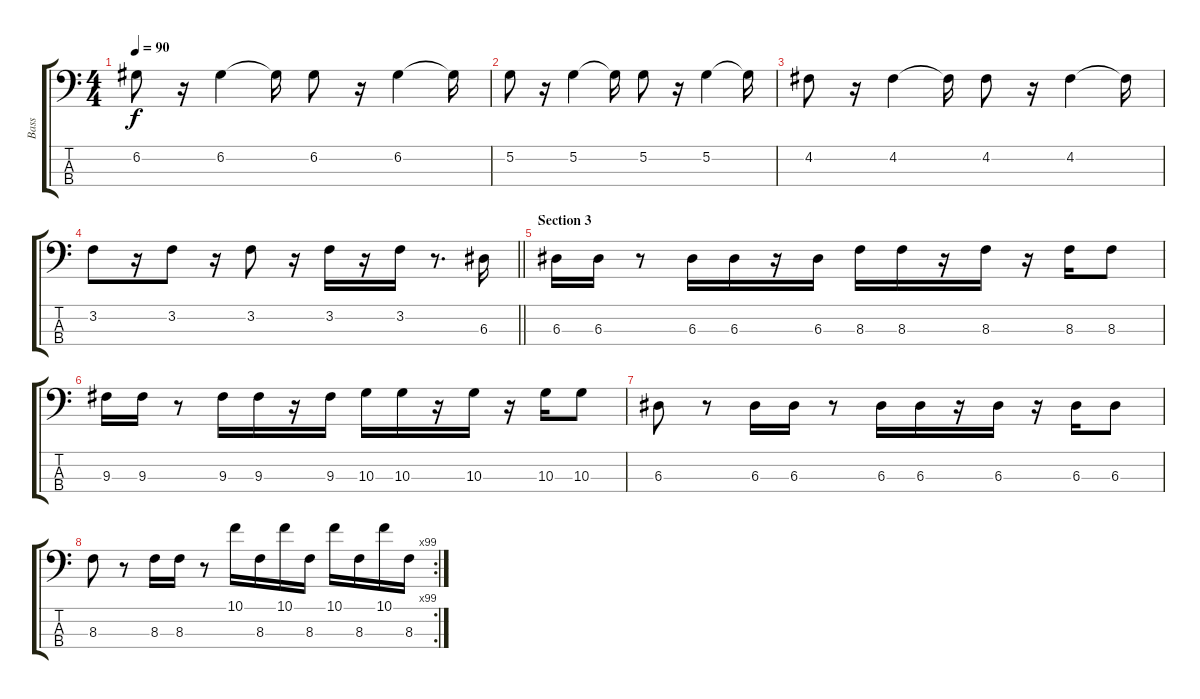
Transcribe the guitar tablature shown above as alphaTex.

\track ("Bass" "Bass") {instrument electricbassfinger}
\staff {score tabs}
\tuning (G2 D2 A1 E1) {hide}
\ts (4 4)
\tempo 90
\clef f4
\ks c
6.2.8{dy f} r.16 6.2.4 6.2{t}.16 6.2.8 r.16 6.2.4 6.2{t}.16 |
5.2.8 r.16 5.2.4 5.2{t}.16 5.2.8 r.16 5.2.4 5.2{t}.16 |
4.2.8 r.16 4.2.4 4.2{t}.16 4.2.8 r.16 4.2.4 4.2{t}.16 |
\barLineRight lightlight
3.2.8 r.16 3.2.8 r.16 3.2.8 r.16 3.2.16 r.16 3.2.16 r.8{d} 6.3.16 |
\section ("" "Section 3")
6.3.16 6.3.16 r.8 6.3.16 6.3.16 r.16 6.3.16 8.3.16 8.3.16 r.16 8.3.16 r.16 8.3.16 8.3.8 |
9.3.16 9.3.16 r.8 9.3.16 9.3.16 r.16 9.3.16 10.3.16 10.3.16 r.16 10.3.16 r.16 10.3.16 10.3.8 |
6.3.8 r.8 6.3.16 6.3.16 r.8 6.3.16 6.3.16 r.16 6.3.16 r.16 6.3.16 6.3.8 |
\rc 99
8.3.8 r.8 8.3.16 8.3.16 r.8 10.1.16 8.3.16 10.1.16 8.3.16 10.1.16 8.3.16 10.1.16 8.3.16
